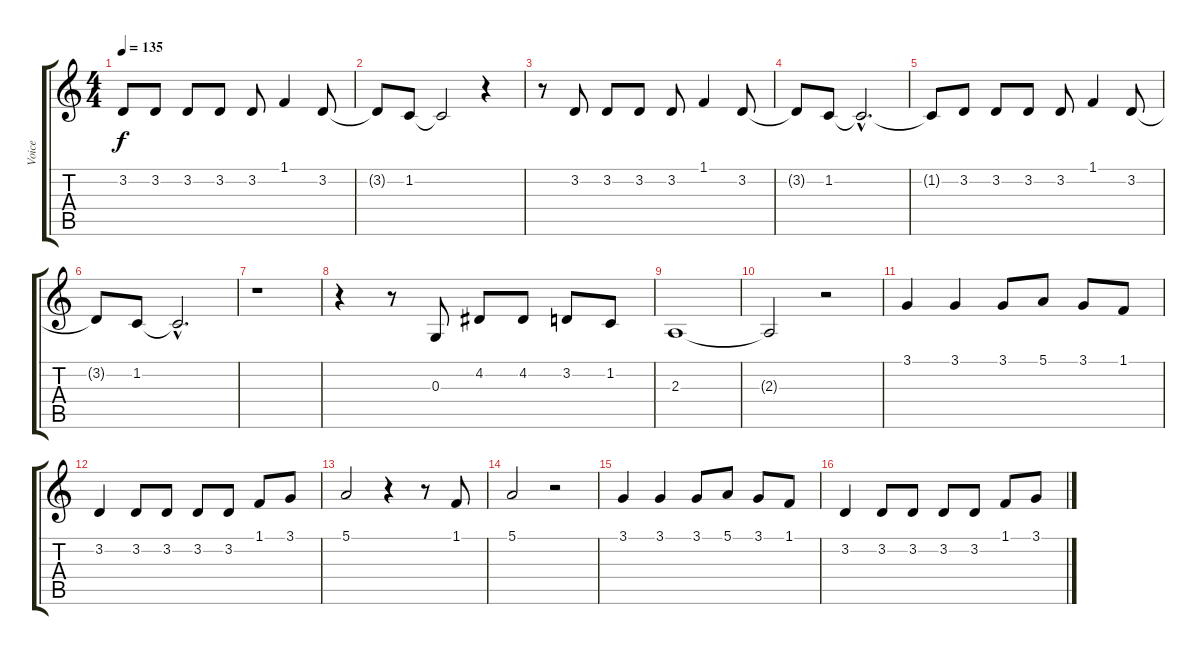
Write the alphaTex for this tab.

\track ("Voice" "Voice") {instrument trumpet}
\staff {score tabs}
\tuning (E4 B3 G3 D3 A2 E2) {hide}
\ts (4 4)
\tempo 135
\clef g2
\ks c
3.2{t}.8{dy f} 3.2.8 3.2.8 3.2.8 3.2.8 1.1.4 3.2.8 |
3.2{t}.8 1.2.8 1.2{t}.2 r.4 |
r.8 3.2.8 3.2.8 3.2.8 3.2.8 1.1.4 3.2.8 |
3.2{t}.8 1.2.8 1.2{hac t}.2{d} |
1.2{t}.8 3.2.8 3.2.8 3.2.8 3.2.8 1.1.4 3.2.8 |
3.2{t}.8 1.2.8 1.2{hac t}.2{d} |
r.1 |
r.4 r.8 0.3.8 4.2.8 4.2.8 3.2.8 1.2.8 |
2.3.1 |
2.3{t}.2 r.2 |
3.1.4 3.1.4 3.1.8 5.1.8 3.1.8 1.1.8 |
3.2.4 3.2.8 3.2.8 3.2.8 3.2.8 1.1.8 3.1.8 |
5.1.2 r.4 r.8 1.1.8 |
5.1.2 r.2 |
3.1.4 3.1.4 3.1.8 5.1.8 3.1.8 1.1.8 |
3.2.4 3.2.8 3.2.8 3.2.8 3.2.8 1.1.8 3.1.8
